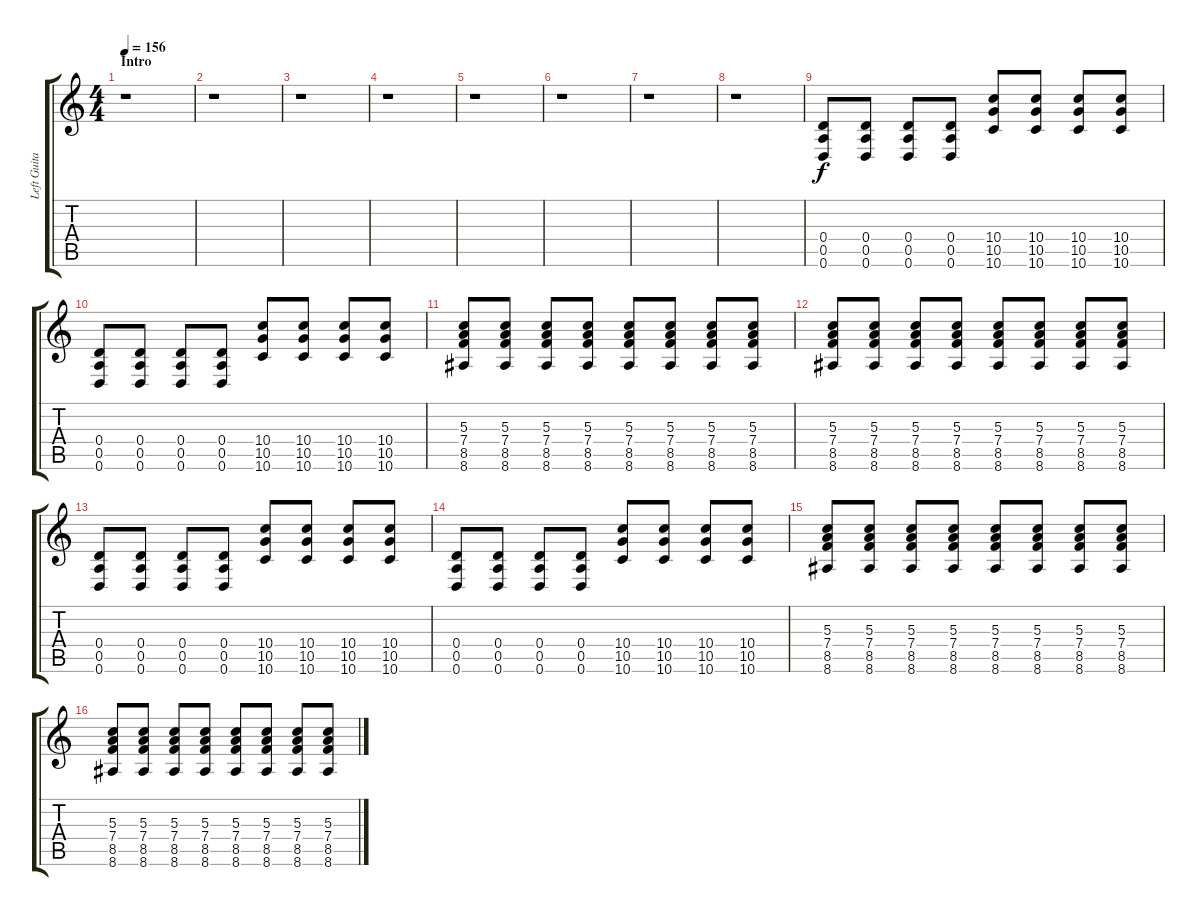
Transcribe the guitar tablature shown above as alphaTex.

\track ("Left Guitar (rythm)" "Left Guita") {instrument distortionguitar}
\staff {score tabs}
\tuning (E4 B3 G3 D3 A2 D2) {hide}
\ts (4 4)
\section ("" "Intro")
\tempo 156
\clef g2
\ks c
r.1{dy f instrument distortionguitar} |
r.1 |
r.1 |
r.1 |
r.1 |
r.1 |
r.1 |
r.1 |
(0.4 0.5 0.6).8 (0.4 0.5 0.6).8 (0.4 0.5 0.6).8 (0.4 0.5 0.6).8 (10.4 10.5 10.6).8 (10.4 10.5 10.6).8 (10.4 10.5 10.6).8 (10.4 10.5 10.6).8 |
(0.4 0.5 0.6).8 (0.4 0.5 0.6).8 (0.4 0.5 0.6).8 (0.4 0.5 0.6).8 (10.4 10.5 10.6).8 (10.4 10.5 10.6).8 (10.4 10.5 10.6).8 (10.4 10.5 10.6).8 |
(5.3 7.4 8.5 8.6).8 (5.3 7.4 8.5 8.6).8 (5.3 7.4 8.5 8.6).8 (5.3 7.4 8.5 8.6).8 (5.3 7.4 8.5 8.6).8 (5.3 7.4 8.5 8.6).8 (5.3 7.4 8.5 8.6).8 (5.3 7.4 8.5 8.6).8 |
(5.3 7.4 8.5 8.6).8 (5.3 7.4 8.5 8.6).8 (5.3 7.4 8.5 8.6).8 (5.3 7.4 8.5 8.6).8 (5.3 7.4 8.5 8.6).8 (5.3 7.4 8.5 8.6).8 (5.3 7.4 8.5 8.6).8 (5.3 7.4 8.5 8.6).8 |
(0.4 0.5 0.6).8 (0.4 0.5 0.6).8 (0.4 0.5 0.6).8 (0.4 0.5 0.6).8 (10.4 10.5 10.6).8 (10.4 10.5 10.6).8 (10.4 10.5 10.6).8 (10.4 10.5 10.6).8 |
(0.4 0.5 0.6).8 (0.4 0.5 0.6).8 (0.4 0.5 0.6).8 (0.4 0.5 0.6).8 (10.4 10.5 10.6).8 (10.4 10.5 10.6).8 (10.4 10.5 10.6).8 (10.4 10.5 10.6).8 |
(5.3 7.4 8.5 8.6).8 (5.3 7.4 8.5 8.6).8 (5.3 7.4 8.5 8.6).8 (5.3 7.4 8.5 8.6).8 (5.3 7.4 8.5 8.6).8 (5.3 7.4 8.5 8.6).8 (5.3 7.4 8.5 8.6).8 (5.3 7.4 8.5 8.6).8 |
(5.3 7.4 8.5 8.6).8 (5.3 7.4 8.5 8.6).8 (5.3 7.4 8.5 8.6).8 (5.3 7.4 8.5 8.6).8 (5.3 7.4 8.5 8.6).8 (5.3 7.4 8.5 8.6).8 (5.3 7.4 8.5 8.6).8 (5.3 7.4 8.5 8.6).8
